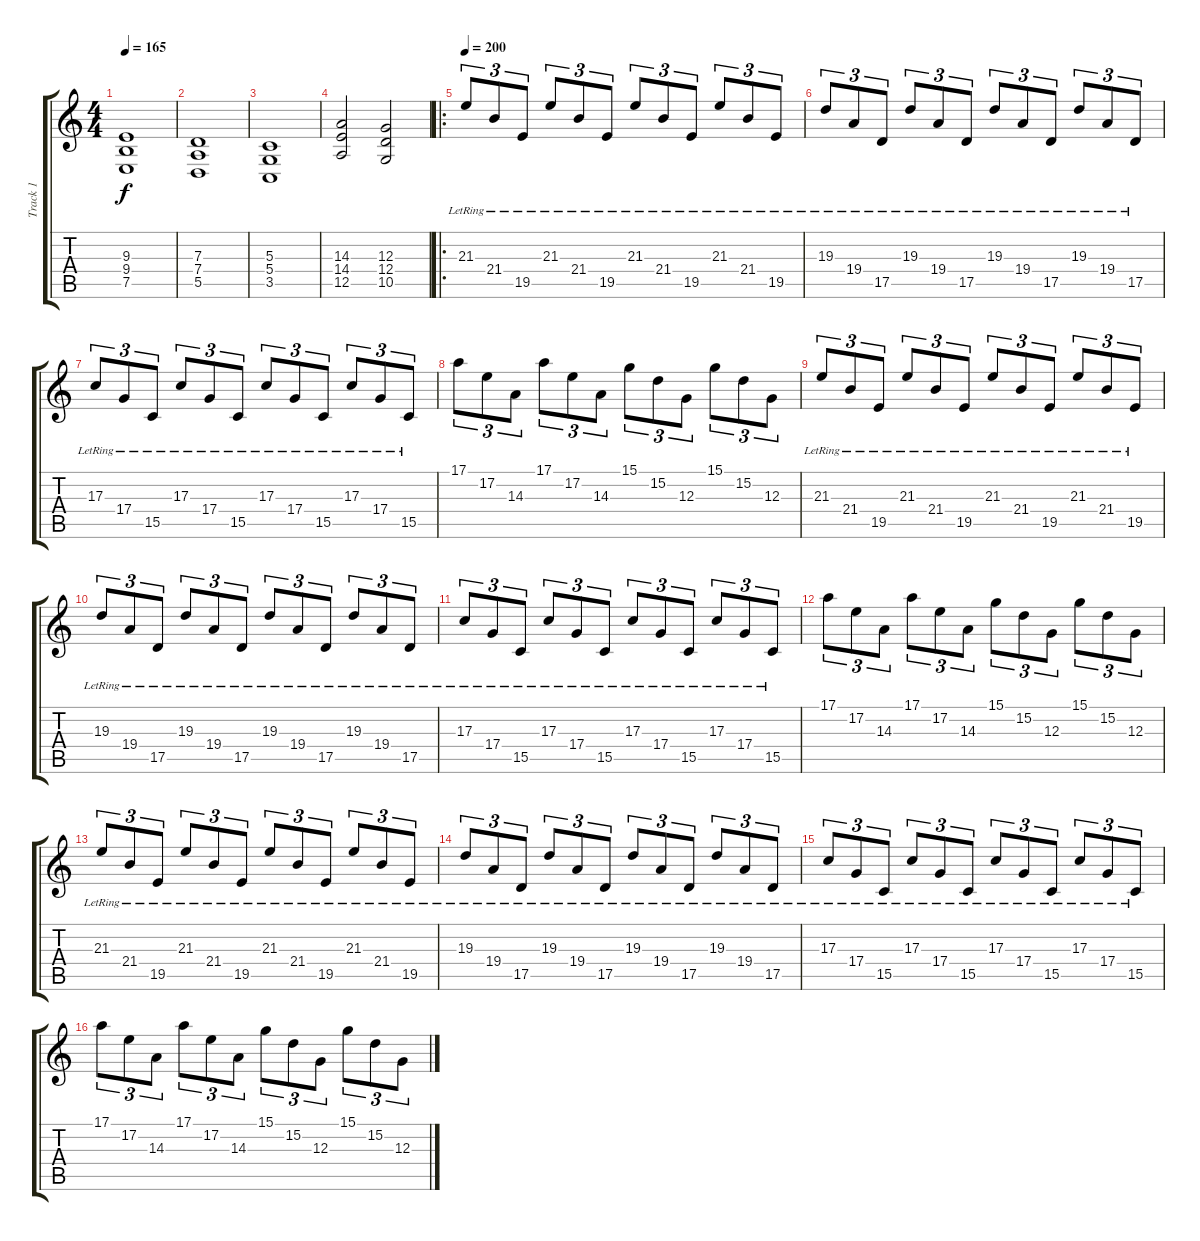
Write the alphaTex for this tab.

\track ("Track 1" "Track 1") {instrument electricgrandpiano}
\staff {score tabs}
\tuning (E4 B3 G3 D3 A2 E2) {hide}
\ts (4 4)
\tempo 165
\clef g2
\ks c
(9.3 9.4 7.5).1{dy f} |
(7.3 7.4 5.5).1 |
(5.3 5.4 3.5).1 |
(14.3 14.4 12.5).2 (12.3 12.4 10.5).2 |
\ro
\tempo 200
21.3{lr}.8{tu (3 2) instrument brightacousticpiano} 21.4{lr}.8{tu (3 2)} 19.5{lr}.8{tu (3 2)} 21.3{lr}.8{tu (3 2)} 21.4{lr}.8{tu (3 2)} 19.5{lr}.8{tu (3 2)} 21.3{lr}.8{tu (3 2)} 21.4{lr}.8{tu (3 2)} 19.5{lr}.8{tu (3 2)} 21.3{lr}.8{tu (3 2)} 21.4{lr}.8{tu (3 2)} 19.5{lr}.8{tu (3 2)} |
19.3{lr}.8{tu (3 2)} 19.4{lr}.8{tu (3 2)} 17.5{lr}.8{tu (3 2)} 19.3{lr}.8{tu (3 2)} 19.4{lr}.8{tu (3 2)} 17.5{lr}.8{tu (3 2)} 19.3{lr}.8{tu (3 2)} 19.4{lr}.8{tu (3 2)} 17.5{lr}.8{tu (3 2)} 19.3{lr}.8{tu (3 2)} 19.4{lr}.8{tu (3 2)} 17.5{lr}.8{tu (3 2)} |
17.3{lr}.8{tu (3 2)} 17.4{lr}.8{tu (3 2)} 15.5{lr}.8{tu (3 2)} 17.3{lr}.8{tu (3 2)} 17.4{lr}.8{tu (3 2)} 15.5{lr}.8{tu (3 2)} 17.3{lr}.8{tu (3 2)} 17.4{lr}.8{tu (3 2)} 15.5{lr}.8{tu (3 2)} 17.3{lr}.8{tu (3 2)} 17.4{lr}.8{tu (3 2)} 15.5{lr}.8{tu (3 2)} |
17.1.8{tu (3 2)} 17.2.8{tu (3 2)} 14.3.8{tu (3 2)} 17.1.8{tu (3 2)} 17.2.8{tu (3 2)} 14.3.8{tu (3 2)} 15.1.8{tu (3 2)} 15.2.8{tu (3 2)} 12.3.8{tu (3 2)} 15.1.8{tu (3 2)} 15.2.8{tu (3 2)} 12.3.8{tu (3 2)} |
21.3{lr}.8{tu (3 2)} 21.4{lr}.8{tu (3 2)} 19.5{lr}.8{tu (3 2)} 21.3{lr}.8{tu (3 2)} 21.4{lr}.8{tu (3 2)} 19.5{lr}.8{tu (3 2)} 21.3{lr}.8{tu (3 2)} 21.4{lr}.8{tu (3 2)} 19.5{lr}.8{tu (3 2)} 21.3{lr}.8{tu (3 2)} 21.4{lr}.8{tu (3 2)} 19.5{lr}.8{tu (3 2)} |
19.3{lr}.8{tu (3 2)} 19.4{lr}.8{tu (3 2)} 17.5{lr}.8{tu (3 2)} 19.3{lr}.8{tu (3 2)} 19.4{lr}.8{tu (3 2)} 17.5{lr}.8{tu (3 2)} 19.3{lr}.8{tu (3 2)} 19.4{lr}.8{tu (3 2)} 17.5{lr}.8{tu (3 2)} 19.3{lr}.8{tu (3 2)} 19.4{lr}.8{tu (3 2)} 17.5{lr}.8{tu (3 2)} |
17.3{lr}.8{tu (3 2)} 17.4{lr}.8{tu (3 2)} 15.5{lr}.8{tu (3 2)} 17.3{lr}.8{tu (3 2)} 17.4{lr}.8{tu (3 2)} 15.5{lr}.8{tu (3 2)} 17.3{lr}.8{tu (3 2)} 17.4{lr}.8{tu (3 2)} 15.5{lr}.8{tu (3 2)} 17.3{lr}.8{tu (3 2)} 17.4{lr}.8{tu (3 2)} 15.5{lr}.8{tu (3 2)} |
17.1.8{tu (3 2)} 17.2.8{tu (3 2)} 14.3.8{tu (3 2)} 17.1.8{tu (3 2)} 17.2.8{tu (3 2)} 14.3.8{tu (3 2)} 15.1.8{tu (3 2)} 15.2.8{tu (3 2)} 12.3.8{tu (3 2)} 15.1.8{tu (3 2)} 15.2.8{tu (3 2)} 12.3.8{tu (3 2)} |
21.3{lr}.8{tu (3 2)} 21.4{lr}.8{tu (3 2)} 19.5{lr}.8{tu (3 2)} 21.3{lr}.8{tu (3 2)} 21.4{lr}.8{tu (3 2)} 19.5{lr}.8{tu (3 2)} 21.3{lr}.8{tu (3 2)} 21.4{lr}.8{tu (3 2)} 19.5{lr}.8{tu (3 2)} 21.3{lr}.8{tu (3 2)} 21.4{lr}.8{tu (3 2)} 19.5{lr}.8{tu (3 2)} |
19.3{lr}.8{tu (3 2)} 19.4{lr}.8{tu (3 2)} 17.5{lr}.8{tu (3 2)} 19.3{lr}.8{tu (3 2)} 19.4{lr}.8{tu (3 2)} 17.5{lr}.8{tu (3 2)} 19.3{lr}.8{tu (3 2)} 19.4{lr}.8{tu (3 2)} 17.5{lr}.8{tu (3 2)} 19.3{lr}.8{tu (3 2)} 19.4{lr}.8{tu (3 2)} 17.5{lr}.8{tu (3 2)} |
17.3{lr}.8{tu (3 2)} 17.4{lr}.8{tu (3 2)} 15.5{lr}.8{tu (3 2)} 17.3{lr}.8{tu (3 2)} 17.4{lr}.8{tu (3 2)} 15.5{lr}.8{tu (3 2)} 17.3{lr}.8{tu (3 2)} 17.4{lr}.8{tu (3 2)} 15.5{lr}.8{tu (3 2)} 17.3{lr}.8{tu (3 2)} 17.4{lr}.8{tu (3 2)} 15.5{lr}.8{tu (3 2)} |
17.1.8{tu (3 2)} 17.2.8{tu (3 2)} 14.3.8{tu (3 2)} 17.1.8{tu (3 2)} 17.2.8{tu (3 2)} 14.3.8{tu (3 2)} 15.1.8{tu (3 2)} 15.2.8{tu (3 2)} 12.3.8{tu (3 2)} 15.1.8{tu (3 2)} 15.2.8{tu (3 2)} 12.3.8{tu (3 2)}
